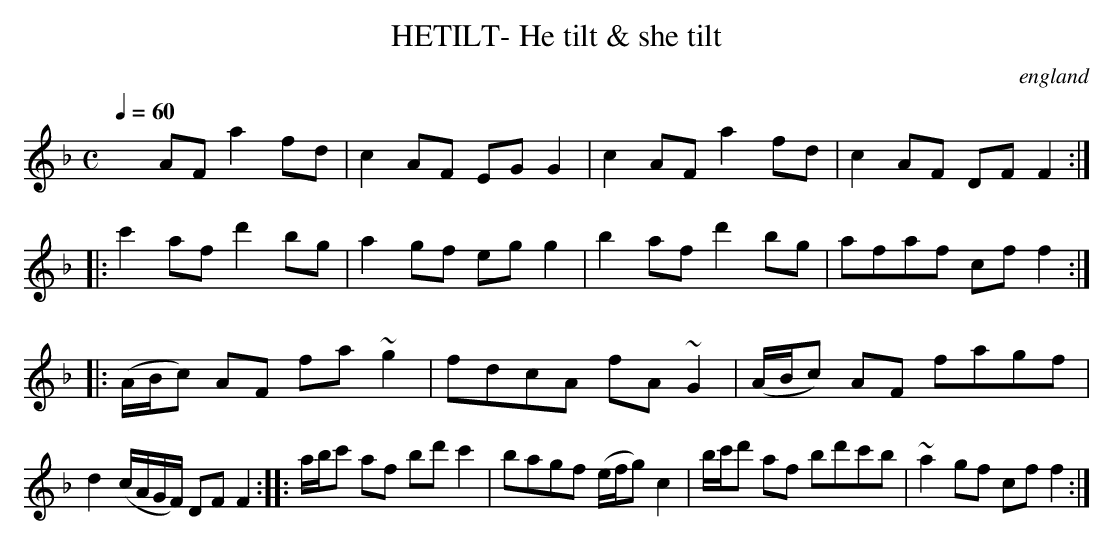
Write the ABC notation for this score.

X:1
T:HETILT- He tilt & she tilt
O:england
Q:1/4=60
L:1/4
M:C
K:F
xA/F/af/d/|cA/F/ E/G/G|cA/F/af/d/|cA/F/ D/F/F::\
c'a/f/ d'b/g/|ag/f/ e/g/g|ba/f/d'b/g/|a/f/a/f/ c/f/f::\
(A/4B/4c/) A/F/ f/a/~g|f/d/c/A/ f/A/~G|\
(A/4B/4c/) A/F/ f/a/g/f/|d(c/4A/4G/4F/4) D/F/F::\
a/4b/4c'/ a/f/ b/d'/c'|b/a/g/f/ (e/4f/4g/)c|\
b/4c'/4d'/ a/f/ b/d'/c'/b/|~a g/f/ c/f/ f:|]
